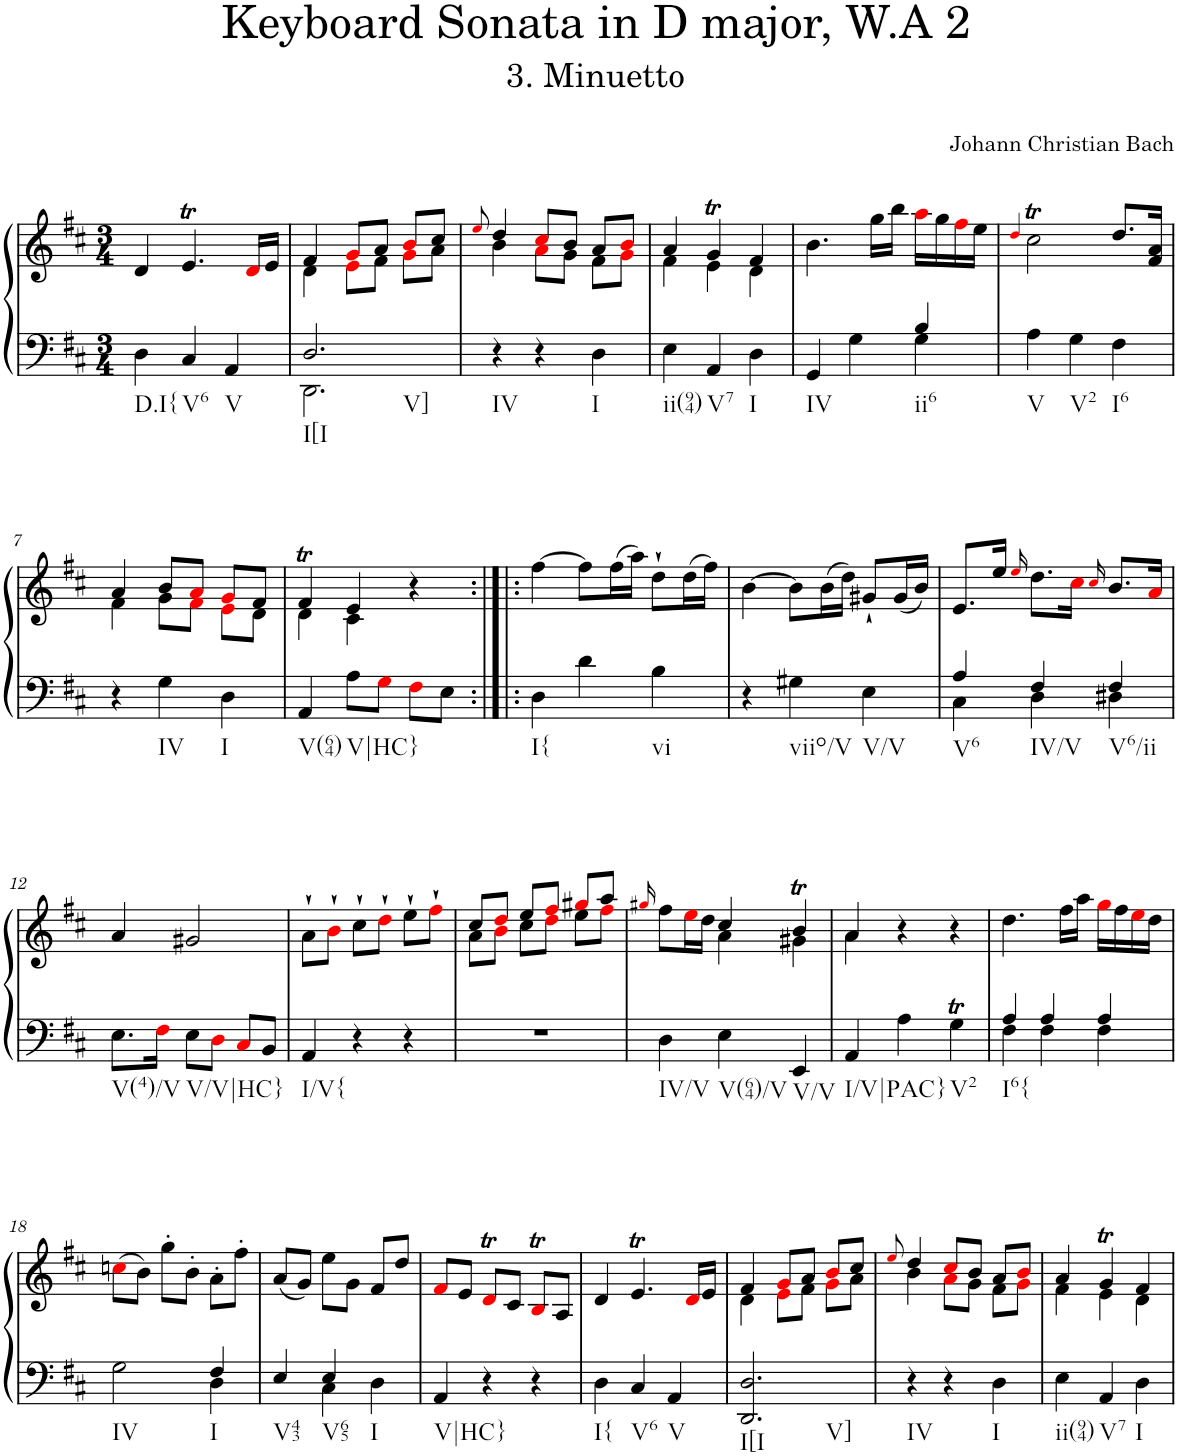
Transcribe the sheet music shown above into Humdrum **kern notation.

**kern	**kern
*part1	*part1
*staff2	*staff1
*I"Piano	*
*I'Pno.	*
*clefF4	*clefG2
*k[f#c#]	*k[f#c#]
*M3/4	*M3/4
=1	=1
!LO:TX:b:t=D.I{	!
4D\	4d/
!LO:TX:b:t=V6	!
4C#/	4.eT/
!LO:TX:b:t=V	!
4AA/	.
.	16di/LL
.	16e/JJ
=2	=2
*^	*^
!LO:TX:b:t=I[I	!	!	!
!LO:TX:b:t=V]	!	!	!
2.D/	2.DD\	4f#/	4d\
.	.	8gi/L	8ei\L
.	.	8a/J	8f#\J
.	.	8bi/L	8gi\L
.	.	8cc#/J	8a\J
*v	*v	*	*
=3	=3	=3
.	8qeei/	.
!LO:TX:b:t=IV	!	!
4r	4dd/	4b\
4r	8cc#i/L	8ai\L
.	8b/J	8g\J
!LO:TX:b:t=I	!	!
4D\	8a/L	8f#\L
.	8bi/J	8gi\J
=4	=4	=4
!LO:TX:b:t=ii(94)	!	!
4E\	4a/	4f#\
!LO:TX:b:t=V7	!	!
4AA/	4gT/	4e\
!LO:TX:b:t=I	!	!
4D\	4f#/	4d\
=5	=5	=5
*^	*	*
!LO:TX:b:t=IV	!	!	!
*	*	*v	*v
4GG/	2ryy	4.b\
4G\	.	.
.	.	16gg\LL
.	.	16bb\JJ
!LO:TX:b:t=ii6	!	!
4G\	4B/	16aai\LL
.	.	16gg\
.	.	16ff#i\
.	.	16ee\JJ
*v	*v	*
=6	=6
.	4qddi/
!LO:TX:b:t=V	!
4A\	2cc#t\
!LO:TX:b:t=V2	!
4G\	.
!LO:TX:b:t=I6	!
4F#\	8.dd/L
.	16f#/ 16a/Jk
!!LO:LB:g=z
=7	=7
*	*^
4r	4a/	4f#\
!LO:TX:b:t=IV	!	!
4G\	8b/L	8g\L
.	8ai/J	8f#i\J
!LO:TX:b:t=I	!	!
4D\	8gi/L	8ei\L
.	8f#/J	8d\J
=8	=8	=8
!LO:TX:b:t=V(64)	!	!
4AA/	4f#t/	4d\
!LO:TX:b:t=V|HC}	!	!
8A\L	4e/	4c#\
8Gi\J	.	.
8F#i\L	4r	4ryy
8E\J	.	.
*	*v	*v
=9:|!|:	=9:|!|:
!LO:TX:b:t=I{	!
4D\	[4ff#\
4d\	8ff#\L]
.	(16ff#\L
.	16aa\JJ)
!LO:TX:b:t=vi	!
4B\	8dd`\L
.	(16dd\L
.	16ff#\JJ)
=10	=10
4r	[4b\
!LO:TX:b:t=viio/V	!
4G#X\	8b\L]
.	(16b\L
.	16dd\JJ)
!LO:TX:b:t=V/V	!
4E\	8g#X`/L
.	(16g#/L
.	16b/JJ)
=11	=11
*^	*
!LO:TX:b:t=V6	!	!
4A/	4C#\	8.e/L
.	.	16ee/Jk
.	.	16qeei/
!LO:TX:b:t=IV/V	!	!
4F#/	4D\	8.dd\L
.	.	16cc#i\Jk
.	.	16qcc#i/
!LO:TX:b:t=V6/ii	!	!
4F#/	4D#X\	8.b/L
.	.	16ai/Jk
*v	*v	*
!!LO:LB:g=z
=12	=12
!LO:TX:b:t=V(4)/V	!
8.E\L	4a/
16F#i\Jk	.
!LO:TX:b:t=V/V|HC}	!
8E\L	2g#X/
8Di\J	.
8C#i/L	.
8BB/J	.
=13	=13
!LO:TX:b:t=I/V{	!
4AA/	8a`\L
.	8b`i\J
4r	8cc#`\L
.	8dd`i\J
4r	8ee`\L
.	8ff#`i\J
=14	=14
*	*^
2.r	8cc#/L	8a\L
.	8ddi/J	8bi\J
.	8ee/L	8cc#\L
.	8ff#i/J	8ddi\J
.	8gg#Xi/L	8ee\L
.	8aa/J	8ff#i\J
=15	=15	=15
.	16qgg#Xi/	.
!LO:TX:b:t=IV/V	!	!
4D\	8ff#\L	4ryy
.	16eei\L	.
.	16dd\JJ	.
!LO:TX:b:t=V(64)/V	!	!
4E\	4cc#/	4a\
!LO:TX:b:t=V/V	!	!
4EE/	4bT/	4g#X\
=16	=16	=16
!LO:TX:b:t=I/V|PAC}	!	!
4AA/	4a/	4a\
4A\	4r	2ryy
!LO:TX:b:t=V2	!	!
4GT\	4r	.
*	*v	*v
=17	=17
*^	*
!LO:TX:b:t=I6{	!	!
4A/	4F#\	4.dd\
4A/	4F#\	.
.	.	16ff#\LL
.	.	16aa\JJ
4A/	4F#\	16ggi\LL
.	.	16ff#\
.	.	16eei\
.	.	16dd\JJ
!!LO:LB:g=z
=18	=18	=18
!LO:TX:b:t=IV	!	!
2G\	2ryy	(8ccni\L
.	.	8b\J)
.	.	8gg'\L
.	.	8b'\J
!LO:TX:b:t=I	!	!
4F#/	4D\	8a'\L
.	.	8ff#'\J
=19	=19	=19
!LO:TX:b:t=V43	!	!
4E/	4ryy	(8a/L
.	.	8g/J)
!LO:TX:b:t=V65	!	!
4E/	4C#\	8ee\L
.	.	8g\J
!LO:TX:b:t=I	!	!
4D\	4ryy	8f#/L
.	.	8dd/J
*v	*v	*
=20	=20
!LO:TX:b:t=V|HC}	!
4AA/	8f#i/L
.	8e/J
4r	8dTi/L
.	8c#/J
4r	8BTi/L
.	8A/J
=21	=21
!LO:TX:b:t=I{	!
4D\	4d/
!LO:TX:b:t=V6	!
4C#/	4.eT/
!LO:TX:b:t=V	!
4AA/	.
.	16di/LL
.	16e/JJ
=22	=22
*^	*^
!LO:TX:b:t=I[I	!	!	!
!LO:TX:b:t=V]	!	!	!
2.D/	2.DD/	4f#/	4d\
.	.	8gi/L	8ei\L
.	.	8a/J	8f#\J
.	.	8bi/L	8gi\L
.	.	8cc#/J	8a\J
*v	*v	*	*
=23	=23	=23
.	8qeei/	.
!LO:TX:b:t=IV	!	!
4r	4dd/	4b\
4r	8cc#i/L	8ai\L
.	8b/J	8g\J
!LO:TX:b:t=I	!	!
4D\	8a/L	8f#\L
.	8bi/J	8gi\J
=24	=24	=24
!LO:TX:b:t=ii(94)	!	!
4E\	4a/	4f#\
!LO:TX:b:t=V7	!	!
4AA/	4gT/	4e\
!LO:TX:b:t=I	!	!
4D\	4f#/	4d\
*	*v	*v
=	=
*-	*-
